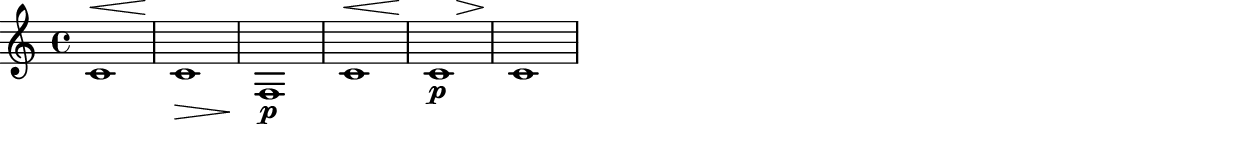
%% Generated by lilypond-book
%% Options: [exampleindent=10.16\mm,indent=0\mm,line-width=160\mm,paper-height=845.047\pt,paper-width=597.508\pt,papersize='(cons (* 597.508 pt) (* 845.047 pt))]
\include "lilypond-book-preamble.ly"


% ****************************************************************
% Start cut-&-pastable-section
% ****************************************************************

#(ly:set-option 'eps-box-padding 3.000000)



\paper {
  #(set-paper-size '(cons (* 597.508 pt) (* 845.047 pt)))
  indent = 0\mm
  line-width = 160\mm
  % offset the left padding, also add 1mm as lilypond creates cropped
  % images with a little space on the right
  line-width = #(- line-width (* mm  3.000000) (* mm 1))
}

\layout {
  
}




% ****************************************************************
% ly snippet:
% ****************************************************************
\sourcefilename "/lilypond-2.25.21/input/regression/dynamics-alignment-autobreak.ly"
\sourcefileline 0
\version "2.19.21"

\header {
  texidoc = "If a dynamic has an explicit direction that differs from the 
dynamic line spanner's direction, automatically break the dynamic line spanner.
"
}

\relative {
  c'1^\<
  c1_\>
  f,1\p

  c'1^\<
  c1_\p^\>
  c1\!
}



% ****************************************************************
% end ly snippet
% ****************************************************************
